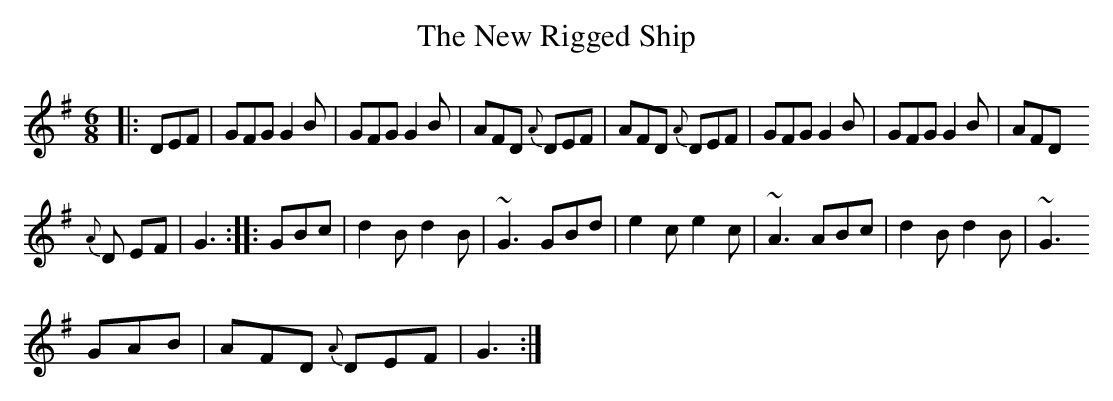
X:1
T:The New Rigged Ship
M:6/8
L:1/8
K:G
|:DEF|GFG G2 B|GFG G2 B|AFD {A}DEF|AFD {A}DEF|GFG G2 B|GFG G2 B|AFD
{A}D EF|G3:| |:GBc|d2 B d2 B|~G3 GBd|e2 c e2 c|~A3 ABc|d2 B d2 B|~G3
GAB|AFD {A}DEF|G3:|
